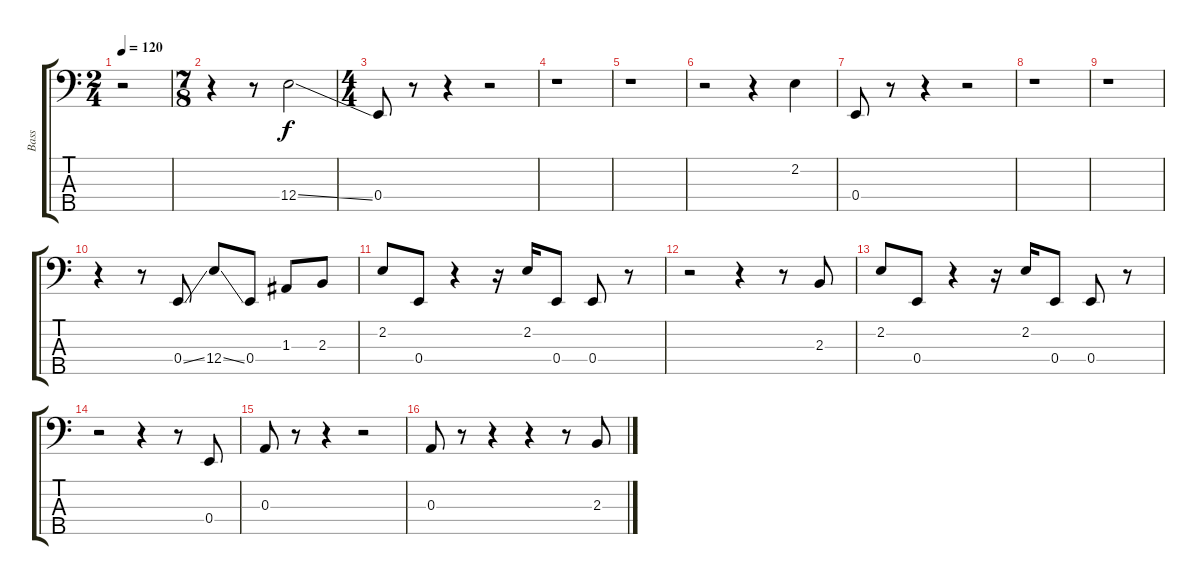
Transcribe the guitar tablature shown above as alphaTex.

\track ("Bass" "Bass") {instrument fretlessbass}
\staff {score tabs}
\tuning (G2 D2 A1 E1 B0) {hide}
\ts (2 4)
\tempo 120
\clef f4
\ks c
r.2{dy f instrument fretlessbass} |
\ts (7 8)
r.4 r.8 12.4{ss}.2 |
\ts (4 4)
0.4.8 r.8 r.4 r.2 |
r.1 |
r.1 |
r.2 r.4 2.2.4 |
0.4.8 r.8 r.4 r.2 |
r.1 |
r.1 |
r.4 r.8 0.4{ss}.8 12.4{ss}.8 0.4.8 1.3.8 2.3.8 |
2.2.8 0.4.8 r.4 r.16 2.2.16 0.4.8 0.4.8 r.8 |
r.2 r.4 r.8 2.3.8 |
2.2.8 0.4.8 r.4 r.16 2.2.16 0.4.8 0.4.8 r.8 |
r.2 r.4 r.8 0.4.8 |
0.3.8 r.8 r.4 r.2 |
0.3.8 r.8 r.4 r.4 r.8 2.3.8
